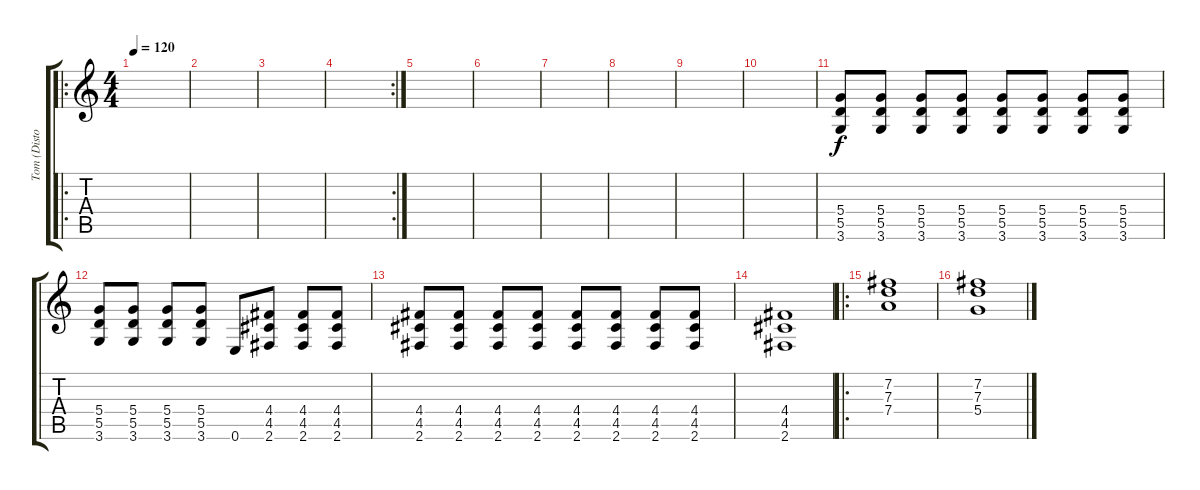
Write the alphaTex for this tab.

\track ("Tom (Distortion Guitar)" "Tom (Disto") {instrument overdrivenguitar}
\staff {score tabs}
\tuning (E4 B3 G3 D3 A2 E2) {hide}
\ro
\ts (4 4)
\tempo 120
\clef g2
\ks c
|
|
|
\rc 2
|
|
|
|
|
|
|
(5.4 5.5 3.6).8 (5.4 5.5 3.6).8 (5.4 5.5 3.6).8 (5.4 5.5 3.6).8 (5.4 5.5 3.6).8 (5.4 5.5 3.6).8 (5.4 5.5 3.6).8 (5.4 5.5 3.6).8 |
(5.4 5.5 3.6).8 (5.4 5.5 3.6).8 (5.4 5.5 3.6).8 (5.4 5.5 3.6).8 0.6.8 (4.4 4.5 2.6).8 (4.4 4.5 2.6).8 (4.4 4.5 2.6).8 |
(4.4 4.5 2.6).8 (4.4 4.5 2.6).8 (4.4 4.5 2.6).8 (4.4 4.5 2.6).8 (4.4 4.5 2.6).8 (4.4 4.5 2.6).8 (4.4 4.5 2.6).8 (4.4 4.5 2.6).8 |
(4.4 4.5 2.6).1 |
\ro
(7.2 7.3 7.4).1 |
(7.2 7.3 5.4).1
